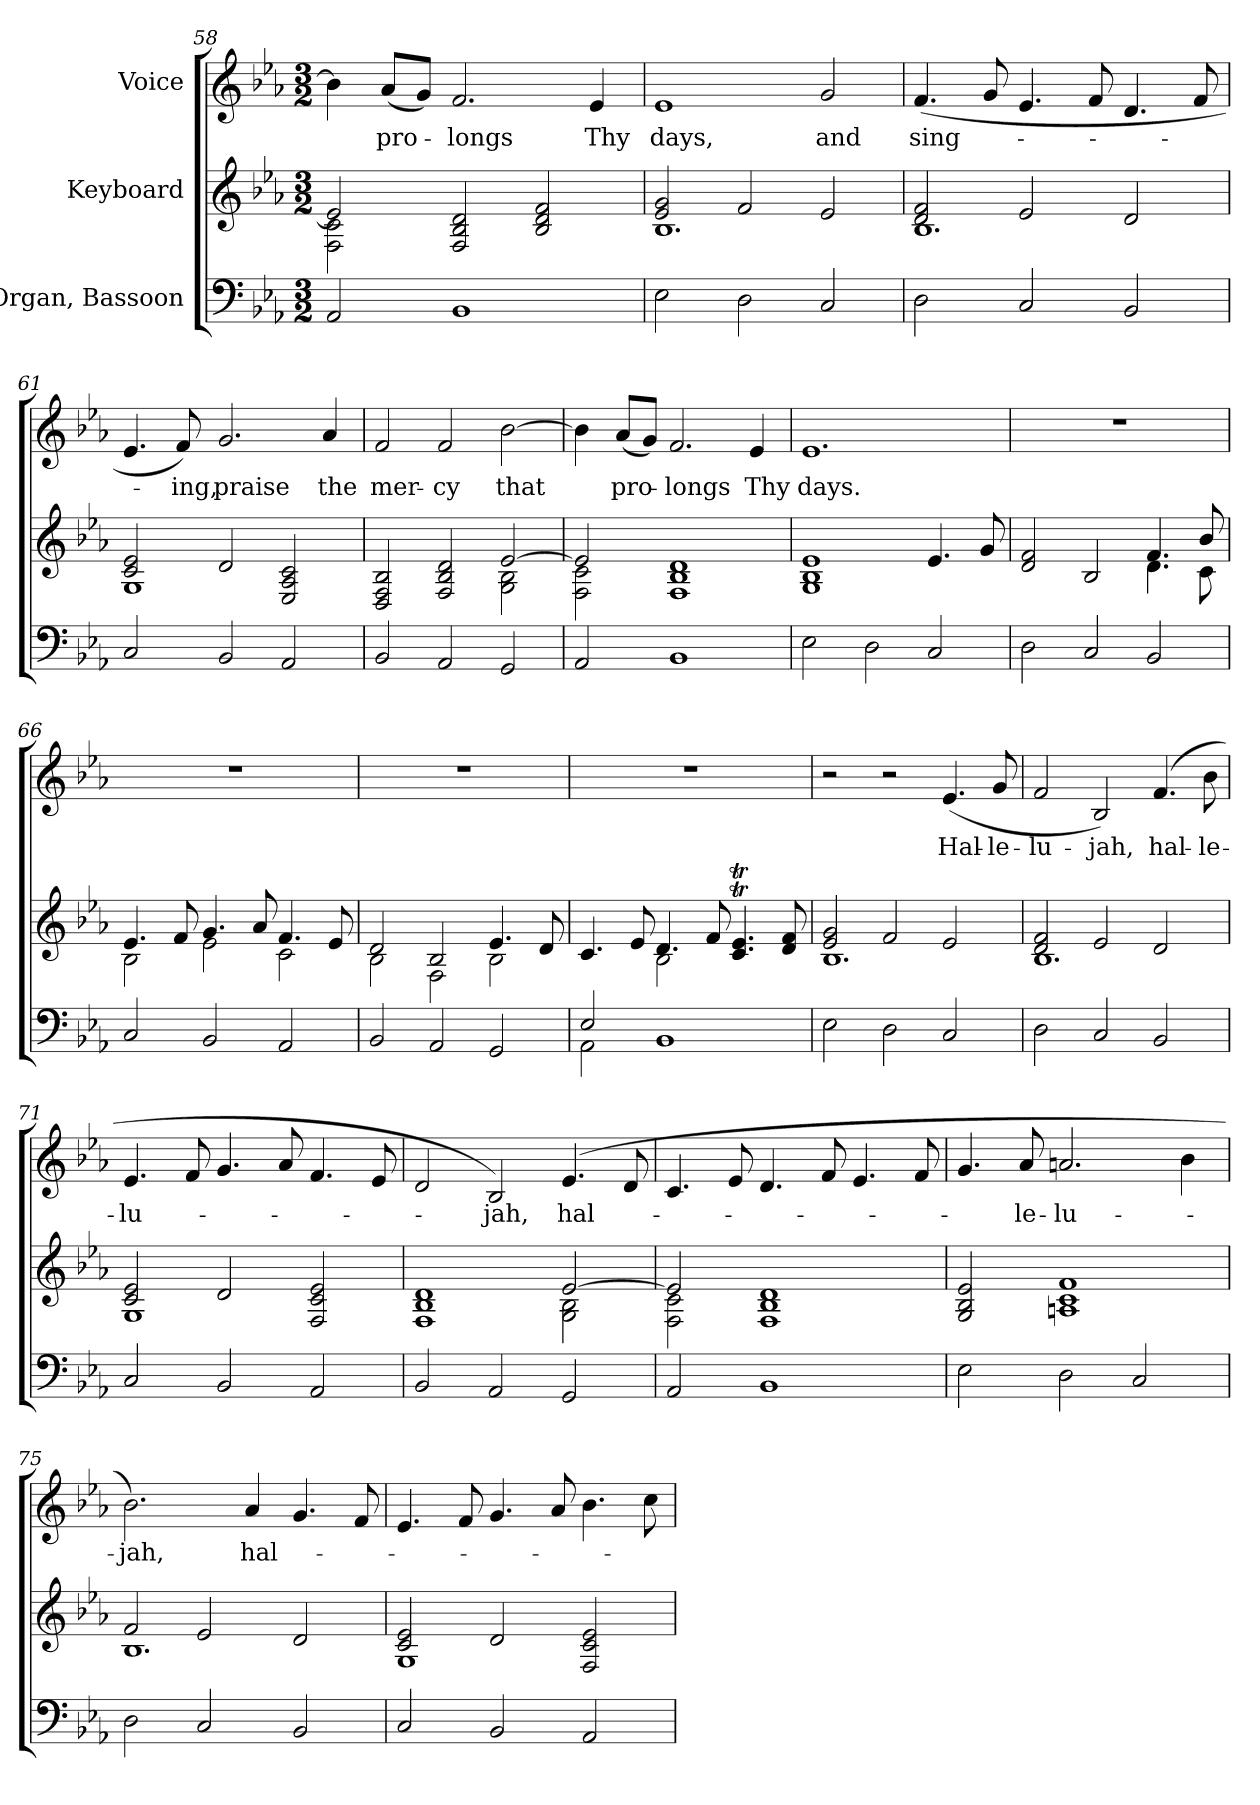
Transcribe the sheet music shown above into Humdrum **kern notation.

**kern	**kern	**kern	**text
*part3	*part2	*part1	*part1
*staff3	*staff2	*staff1	*staff1
*I"Organ, Bassoon	*I"Keyboard	*I"Voice	*
*clefF4	*clefG2	*clefG2	*
*k[b-e-a-]	*k[b-e-a-]	*k[b-e-a-]	*
*M3/2	*M3/2	*M3/2	*
=58	=58	=58	=58
*	*^	*	*
2AA-/	2e-/]	2F\ 2c\	4b-\]	.
!	!	!	!	!LO:LY:b
.	.	.	(<8a-/L	pro-
.	.	.	8g/J)	.
!	!	!	!	!LO:LY:b
1BB-	2F/ 2B-/ 2d/	1ryy	2.f/	-longs
.	2B-/ 2d/ 2f/	.	.	.
!	!	!	!	!LO:LY:b
.	.	.	4e-/	Thy
=59	=59	=59	=59	=59
!	!	!	!	!LO:LY:b
2E-\	2e-/ 2g/	1.B-	1e-	days,
2D\	2f/	.	.	.
!	!	!	!	!LO:LY:b
2C/	2e-/	.	2g/	and
!!LO:LB:g=z
=60	=60	=60	=60	=60
!	!	!	!	!LO:LY:b
2D\	2d/ 2f/	1.B-	(>4.f/	sing-
.	.	.	8g/	.
2C/	2e-/	.	4.e-/	.
.	.	.	8f/	.
2BB-/	2d/	.	4.d/	.
.	.	.	8f/	.
=61	=61	=61	=61	=61
2C/	2c/ 2e-/	1G	4.e-/	.
!	!	!	!	!LO:LY:b
.	.	.	8f/)	-ing,
!	!	!	!	!LO:LY:b
2BB-/	2d/	.	2.g/	praise
2AA-/	2E-/ 2A-/ 2c/	2ryy	.	.
!	!	!	!	!LO:LY:b
.	.	.	4a-/	the
=62	=62	=62	=62	=62
!	!	!	!	!LO:LY:b
2BB-/	2D/ 2F/ 2B-/	1ryy	2f/	mer-
!	!	!	!	!LO:LY:b
2AA-/	2F/ 2B-/ 2d/	.	2f/	-cy
!	!	!	!	!LO:LY:b
2GG/	[2e-/	2G\ 2B-\	[2b-\	that
=63	=63	=63	=63	=63
2AA-/	2e-/]	2F\ 2c\	4b-\]	.
!	!	!	!	!LO:LY:b
.	.	.	(<8a-/L	pro-
.	.	.	8g/J)	.
!	!	!	!	!LO:LY:b
1BB-	1F 1B- 1d	1ryy	2.f/	-longs
!	!	!	!	!LO:LY:b
.	.	.	4e-/	Thy
*	*v	*v	*	*
=64	=64	=64	=64
!	!	!	!LO:LY:b
2E-\	1G 1B- 1e-	1.e-	days.
2D\	.	.	.
2C/	4.e-/	.	.
.	8g/	.	.
!!LO:LB:g=z
=65	=65	=65	=65
*	*^	*	*
2D\	2d/ 2f/	1ryy	1.r	.
2C/	2B-/	.	.	.
2BB-/	4.f/	4.d\	.	.
.	8b-/	8c\	.	.
=66	=66	=66	=66	=66
2C/	4.e-/	2B-\	1.r	.
.	8f/	.	.	.
2BB-/	4.g/	2e-\	.	.
.	8a-/	.	.	.
2AA-/	4.f/	2c\	.	.
.	8e-/	.	.	.
=67	=67	=67	=67	=67
2BB-/	2d/	2B-\	1.r	.
2AA-/	2B-/	2F\	.	.
2GG/	4.e-/	2B-\	.	.
.	8d/	.	.	.
=68	=68	=68	=68	=68
*^	*	*	*	*
2AA-\	2E-/	4.c/	2ryy	1.r	.
.	.	8e-/	.	.	.
1BB-	1ryy	4.d/	2B-\	.	.
.	.	8f/	.	.	.
.	.	4.c/T 4.e-/T	2ryy	.	.
.	.	8d/ 8f/	.	.	.
*v	*v	*	*	*	*
=69	=69	=69	=69	=69
2E-\	2e-/ 2g/	1.B-	2r	.
2D\	2f/	.	2r	.
!	!	!	!	!LO:LY:b
2C/	2e-/	.	(>4.e-/	Hal-
!	!	!	!	!LO:LY:b
.	.	.	8g/	-le-
!!LO:PB:g=z
=70	=70	=70	=70	=70
!	!	!	!	!LO:LY:b
2D\	2d/ 2f/	1.B-	2f/	-lu-
!	!	!	!	!LO:LY:b
2C/	2e-/	.	2B-/)	-jah,
!	!	!	!	!LO:LY:b
2BB-/	2d/	.	(>4.f/	hal-
!	!	!	!	!LO:LY:b
.	.	.	8b-\	-le-
=71	=71	=71	=71	=71
!	!	!	!	!LO:LY:b
2C/	2c/ 2e-/	1G	4.e-/	-lu-
.	.	.	8f/	.
2BB-/	2d/	.	4.g/	.
.	.	.	8a-/	.
2AA-/	2F/ 2c/ 2e-/	2ryy	4.f/	.
.	.	.	8e-/	.
=72	=72	=72	=72	=72
2BB-/	1F 1B- 1d	1ryy	2d/	.
!	!	!	!	!LO:LY:b
2AA-/	.	.	2B-/)	-jah,
!	!	!	!	!LO:LY:b
2GG/	[2e-/	2G\ 2B-\	(>4.e-/	hal-
.	.	.	8d/	.
=73	=73	=73	=73	=73
2AA-/	2e-/]	2F\ 2c\	4.c/	.
.	.	.	8e-/	.
1BB-	1F 1B- 1d	1ryy	4.d/	.
.	.	.	8f/	.
.	.	.	4.e-/	.
.	.	.	8f/	.
*	*v	*v	*	*
=74	=74	=74	=74
2E-\	2G/ 2B-/ 2e-/	4.g/	.
!	!	!	!LO:LY:b
.	.	8a-/	-le-
!	!	!	!LO:LY:b
2D\	1An 1c 1f	2.an/	-lu-
2C/	.	.	.
.	.	4b-\	.
!!LO:LB:g=z
=75	=75	=75	=75
*	*^	*	*
!	!	!	!	!LO:LY:b
2D\	2f/	1.B-	2.b-\)	-jah,
2C/	2e-/	.	.	.
!	!	!	!	!LO:LY:b
.	.	.	4a-/	hal-
2BB-/	2d/	.	4.g/	.
.	.	.	8f/	.
=76	=76	=76	=76	=76
2C/	2c/ 2e-/	1G	4.e-/	.
.	.	.	8f/	.
2BB-/	2d/	.	4.g/	.
.	.	.	8a-/	.
2AA-/	2F/ 2c/ 2e-/	2ryy	4.b-\	.
.	.	.	8cc\	.
*	*v	*v	*	*
=	=	=	=
*-	*-	*-	*-
